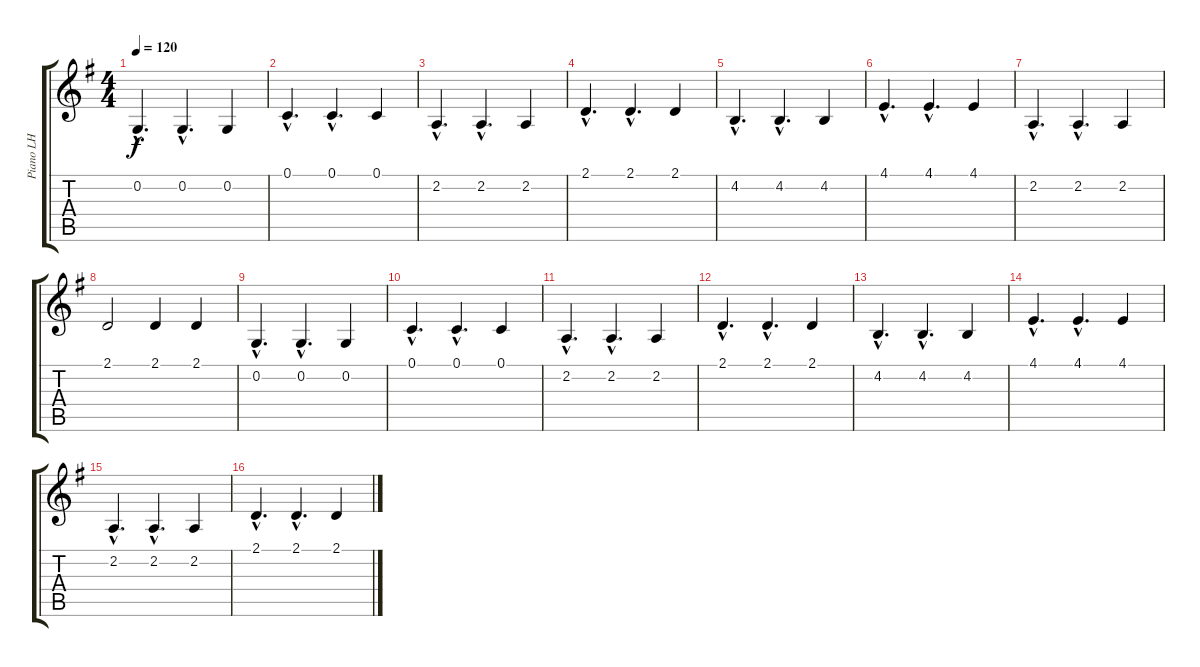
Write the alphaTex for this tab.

\track ("Piano LH" "Piano LH") {instrument acousticgrandpiano}
\staff {score tabs}
\tuning (C4 G3 D3 A2 E2 B1) {hide}
\ts (4 4)
\tempo 120
\clef g2
\ks g
0.2{hac}.4{d dy f instrument acousticgrandpiano} 0.2{hac}.4{d} 0.2.4 |
0.1{hac}.4{d} 0.1{hac}.4{d} 0.1.4 |
2.2{hac}.4{d} 2.2{hac}.4{d} 2.2.4 |
2.1{hac}.4{d} 2.1{hac}.4{d} 2.1.4 |
4.2{hac}.4{d} 4.2{hac}.4{d} 4.2.4 |
4.1{hac}.4{d} 4.1{hac}.4{d} 4.1.4 |
2.2{hac}.4{d} 2.2{hac}.4{d} 2.2.4 |
2.1.2 2.1.4 2.1.4 |
0.2{hac}.4{d} 0.2{hac}.4{d} 0.2.4 |
0.1{hac}.4{d} 0.1{hac}.4{d} 0.1.4 |
2.2{hac}.4{d} 2.2{hac}.4{d} 2.2.4 |
2.1{hac}.4{d} 2.1{hac}.4{d} 2.1.4 |
4.2{hac}.4{d} 4.2{hac}.4{d} 4.2.4 |
4.1{hac}.4{d} 4.1{hac}.4{d} 4.1.4 |
2.2{hac}.4{d} 2.2{hac}.4{d} 2.2.4 |
2.1{hac}.4{d} 2.1{hac}.4{d} 2.1.4
